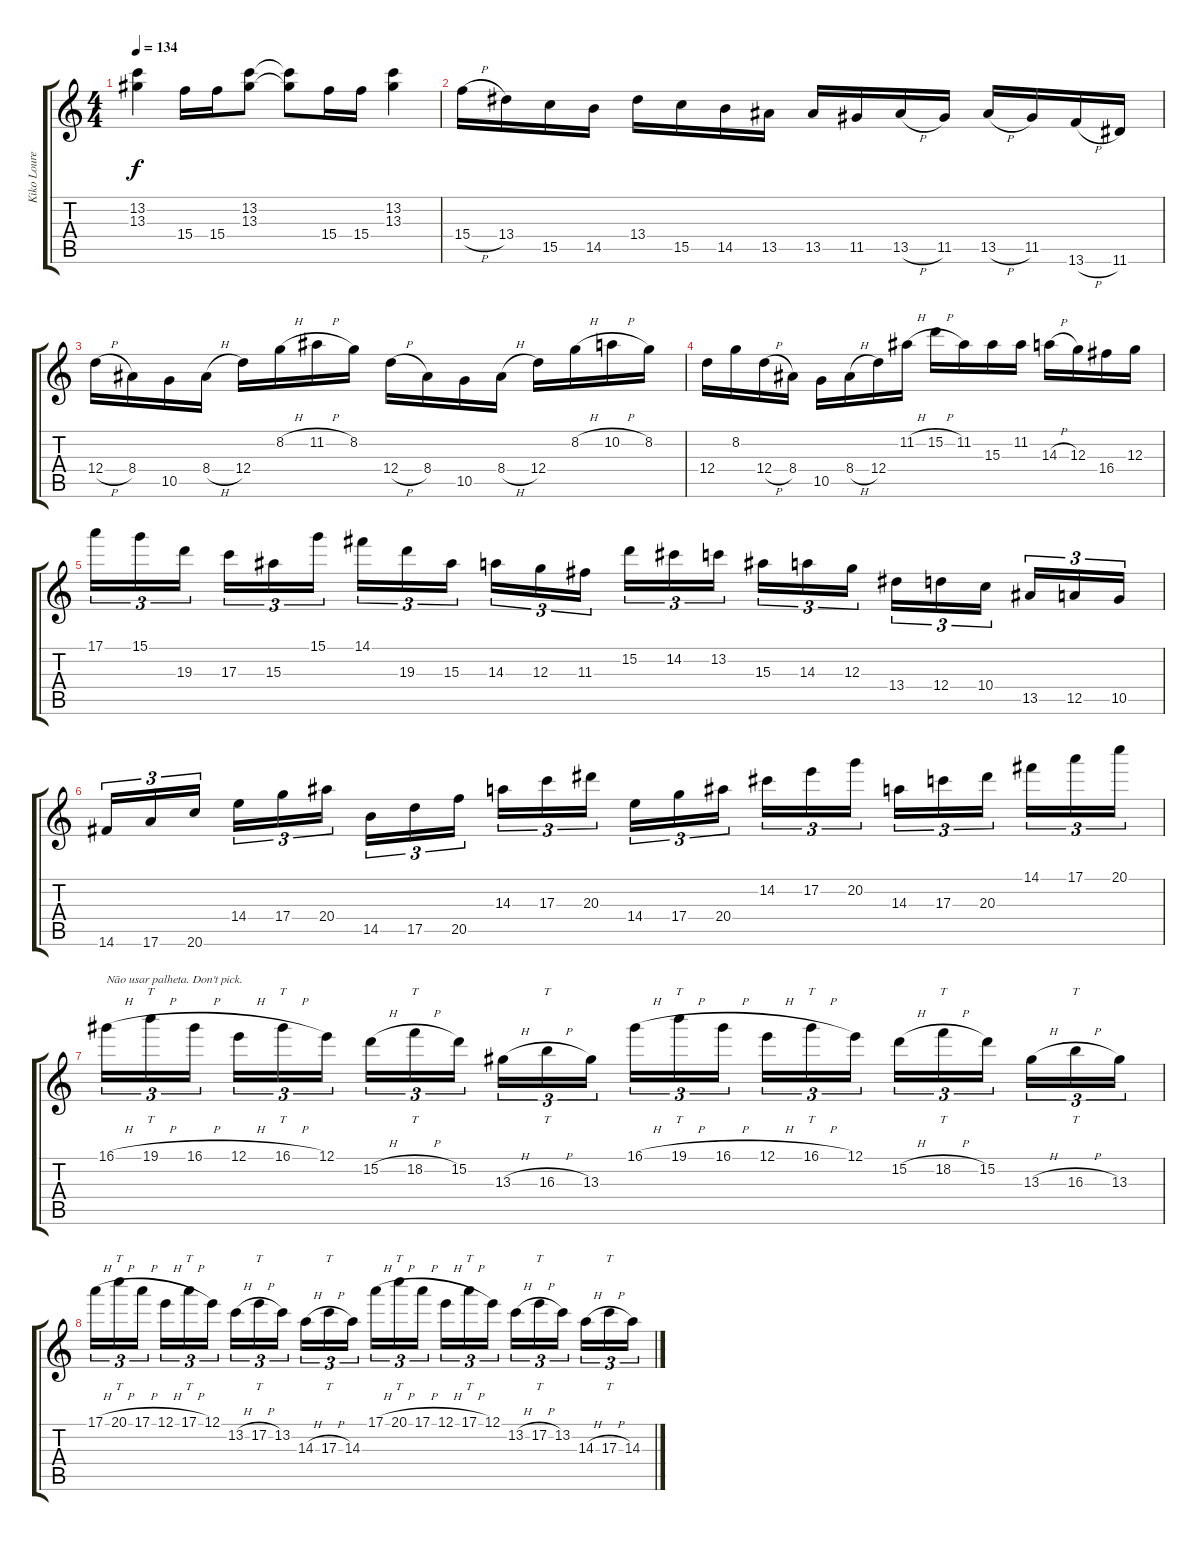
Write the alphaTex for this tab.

\track ("Kiko Loureiro" "Kiko Loure") {instrument distortionguitar}
\staff {score tabs}
\tuning (E4 B3 G3 D3 A2 E2) {hide}
\ts (4 4)
\tempo 134
\clef g2
\ks c
(13.2 13.3).4{dy f} 15.4.16 15.4.16 (13.2 13.3).8 (13.2{t} 13.3{t}).8 15.4.16 15.4.16 (13.2 13.3).4 |
15.4{h}.16 13.4.16 15.5.16 14.5.16 13.4.16 15.5.16 14.5.16 13.5.16 13.5.16 11.5.16 13.5{h}.16 11.5.16 13.5{h}.16 11.5.16 13.6{h}.16 11.6.16 |
12.4{h}.16 8.4.16 10.5.16 8.4{h}.16 12.4.16 8.2{h}.16 11.2{h}.16 8.2.16 12.4{h}.16 8.4.16 10.5.16 8.4{h}.16 12.4.16 8.2{h}.16 10.2{h}.16 8.2.16 |
12.4.16 8.2.16 12.4{h}.16 8.4.16 10.5.16 8.4{h}.16 12.4.16 11.2{h}.16 15.2{h}.16 11.2.16 15.3.16 11.2.16 14.3{h}.16 12.3.16 16.4.16 12.3.16 |
17.1.16{tu (3 2)} 15.1.16{tu (3 2)} 19.3.16{tu (3 2)} 17.3.16{tu (3 2)} 15.3.16{tu (3 2)} 15.1.16{tu (3 2)} 14.1.16{tu (3 2)} 19.3.16{tu (3 2)} 15.3.16{tu (3 2)} 14.3.16{tu (3 2)} 12.3.16{tu (3 2)} 11.3.16{tu (3 2)} 15.2.16{tu (3 2)} 14.2.16{tu (3 2)} 13.2.16{tu (3 2)} 15.3.16{tu (3 2)} 14.3.16{tu (3 2)} 12.3.16{tu (3 2)} 13.4.16{tu (3 2)} 12.4.16{tu (3 2)} 10.4.16{tu (3 2)} 13.5.16{tu (3 2)} 12.5.16{tu (3 2)} 10.5.16{tu (3 2)} |
14.6.16{tu (3 2)} 17.6.16{tu (3 2)} 20.6.16{tu (3 2)} 14.4.16{tu (3 2)} 17.4.16{tu (3 2)} 20.4.16{tu (3 2)} 14.5.16{tu (3 2)} 17.5.16{tu (3 2)} 20.5.16{tu (3 2)} 14.3.16{tu (3 2)} 17.3.16{tu (3 2)} 20.3.16{tu (3 2)} 14.4.16{tu (3 2)} 17.4.16{tu (3 2)} 20.4.16{tu (3 2)} 14.2.16{tu (3 2)} 17.2.16{tu (3 2)} 20.2.16{tu (3 2)} 14.3.16{tu (3 2)} 17.3.16{tu (3 2)} 20.3.16{tu (3 2)} 14.1.16{tu (3 2)} 17.1.16{tu (3 2)} 20.1.16{tu (3 2)} |
16.1{h}.16{tu (3 2) txt "Não usar palheta. Don't pick."} 19.1{h}.16{tt tu (3 2)} 16.1{h}.16{tu (3 2)} 12.1{h}.16{tu (3 2)} 16.1{h}.16{tt tu (3 2)} 12.1.16{tu (3 2)} 15.2{h}.16{tu (3 2)} 18.2{h}.16{tt tu (3 2)} 15.2.16{tu (3 2)} 13.3{h}.16{tu (3 2)} 16.3{h}.16{tt tu (3 2)} 13.3.16{tu (3 2)} 16.1{h}.16{tu (3 2)} 19.1{h}.16{tt tu (3 2)} 16.1{h}.16{tu (3 2)} 12.1{h}.16{tu (3 2)} 16.1{h}.16{tt tu (3 2)} 12.1.16{tu (3 2)} 15.2{h}.16{tu (3 2)} 18.2{h}.16{tt tu (3 2)} 15.2.16{tu (3 2)} 13.3{h}.16{tu (3 2)} 16.3{h}.16{tt tu (3 2)} 13.3.16{tu (3 2)} |
17.1{h}.16{tu (3 2)} 20.1{h}.16{tt tu (3 2)} 17.1{h}.16{tu (3 2)} 12.1{h}.16{tu (3 2)} 17.1{h}.16{tt tu (3 2)} 12.1.16{tu (3 2)} 13.2{h}.16{tu (3 2)} 17.2{h}.16{tt tu (3 2)} 13.2.16{tu (3 2)} 14.3{h}.16{tu (3 2)} 17.3{h}.16{tt tu (3 2)} 14.3.16{tu (3 2)} 17.1{h}.16{tu (3 2)} 20.1{h}.16{tt tu (3 2)} 17.1{h}.16{tu (3 2)} 12.1{h}.16{tu (3 2)} 17.1{h}.16{tt tu (3 2)} 12.1.16{tu (3 2)} 13.2{h}.16{tu (3 2)} 17.2{h}.16{tt tu (3 2)} 13.2.16{tu (3 2)} 14.3{h}.16{tu (3 2)} 17.3{h}.16{tt tu (3 2)} 14.3.16{tu (3 2)}
